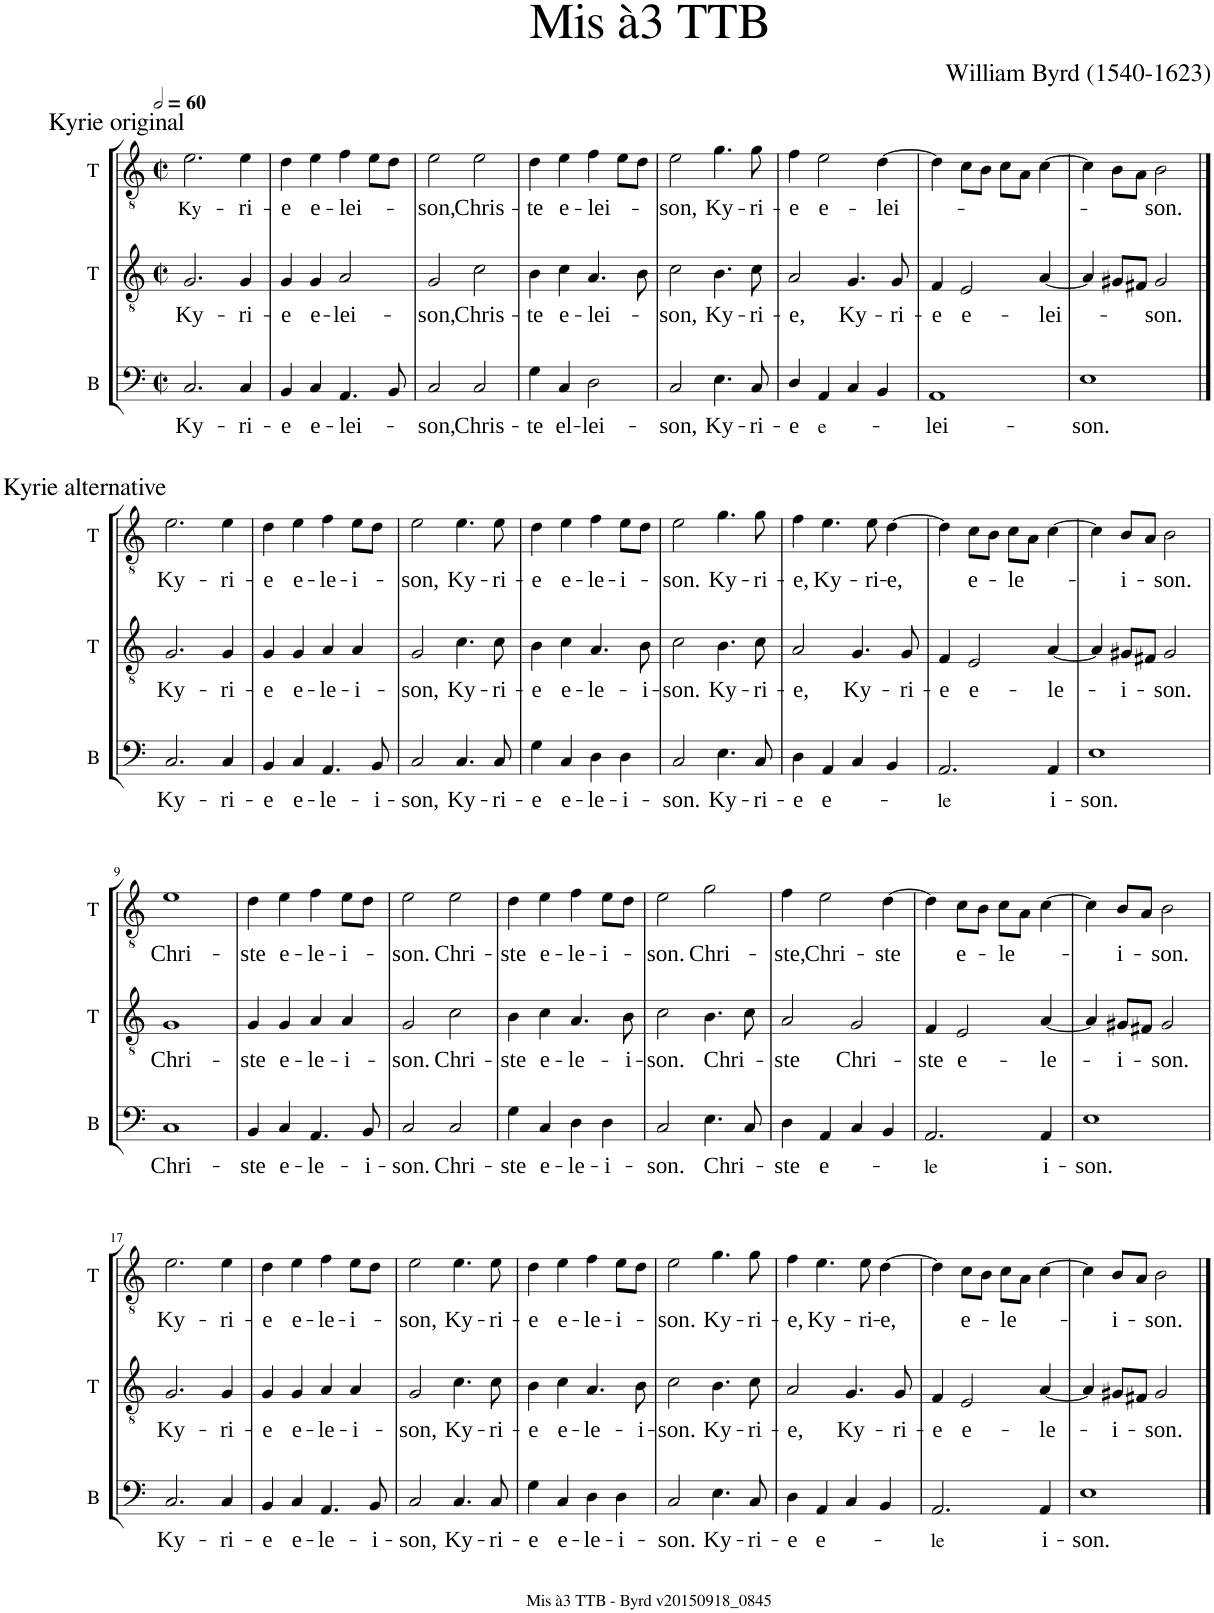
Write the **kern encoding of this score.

**kern	**text	**kern	**text	**kern	**text
*part3	*part3	*part2	*part2	*part1	*part1
*staff3	*staff3	*staff2	*staff2	*staff1	*staff1
*I"B	*	*I"T	*	*I"T	*
*I'B	*	*I'T	*	*I'T	*
*clefF4	*	*clefGv2	*	*clefGv2	*
*k[]	*	*k[]	*	*k[]	*
*M2/2	*	*M2/2	*	*M2/2	*
*met(c|)	*	*met(c|)	*	*met(c|)	*
*MM120	*	*MM120	*	*MM120	*
=1	=1	=1	=1	=1	=1
!	!	!	!	!LO:TX:a:t=Kyrie original	!
!	!LO:LY:b	!	!LO:LY:b	!	!LO:LY:b
2.C/	Ky-	2.G/	Ky-	2.e\	Ky-
!	!LO:LY:b	!	!LO:LY:b	!	!LO:LY:b
4C/	-ri-	4G/	-ri-	4e\	-ri-
=2	=2	=2	=2	=2	=2
!	!LO:LY:b	!	!LO:LY:b	!	!LO:LY:b
4BB/	-e	4G/	-e	4d\	-e
!	!LO:LY:b	!	!LO:LY:b	!	!LO:LY:b
4C/	e-	4G/	e-	4e\	e-
!	!LO:LY:b	!	!LO:LY:b	!	!LO:LY:b
4.AA/	-lei-	2A/	-lei-	4f\	-lei-
.	.	.	.	8e\L	.
8BB/	.	.	.	8d\J	.
=3	=3	=3	=3	=3	=3
!	!LO:LY:b	!	!LO:LY:b	!	!LO:LY:b
2C/	-son,	2G/	-son,	2e\	-son,
!	!LO:LY:b	!	!LO:LY:b	!	!LO:LY:b
2C/	Chris-	2c\	Chris-	2e\	Chris-
=4	=4	=4	=4	=4	=4
!	!LO:LY:b	!	!LO:LY:b	!	!LO:LY:b
4G\	-te	4B\	-te	4d\	-te
!	!LO:LY:b	!	!LO:LY:b	!	!LO:LY:b
4C/	el-	4c\	e-	4e\	e-
!	!LO:LY:b	!	!LO:LY:b	!	!LO:LY:b
2D\	-lei-	4.A/	-lei-	4f\	-lei-
.	.	.	.	8e\L	.
.	.	8B\	.	8d\J	.
=5	=5	=5	=5	=5	=5
!	!LO:LY:b	!	!LO:LY:b	!	!LO:LY:b
2C/	-son,	2c\	-son,	2e\	-son,
!	!LO:LY:b	!	!LO:LY:b	!	!LO:LY:b
4.E\	Ky-	4.B\	Ky-	4.g\	Ky-
!	!LO:LY:b	!	!LO:LY:b	!	!LO:LY:b
8C/	-ri-	8c\	-ri-	8g\	-ri-
=6	=6	=6	=6	=6	=6
!	!LO:LY:b	!	!LO:LY:b	!	!LO:LY:b
4D/	-e	2A/	-e,	4f\	-e
!	!LO:LY:b	!	!	!	!LO:LY:b
4AA/	e-	.	.	2e\	e-
!	!	!	!LO:LY:b	!	!
4C/	.	4.G/	Ky-	.	.
!	!	!	!	!	!LO:LY:b
4BB/	.	.	.	[4d\	-lei-
!	!	!	!LO:LY:b	!	!
.	.	8G/	-ri-	.	.
=7	=7	=7	=7	=7	=7
!	!LO:LY:b	!	!LO:LY:b	!	!
1AA	-lei-	4F/	-e	4d\]	.
!	!	!	!LO:LY:b	!	!
.	.	2E/	e-	8c\L	.
.	.	.	.	8B\J	.
.	.	.	.	8c\L	.
.	.	.	.	8A\J	.
!	!	!	!LO:LY:b	!	!
.	.	[4A/	-lei-	[4c\	.
=8	=8	=8	=8	=8	=8
!	!LO:LY:b	!	!	!	!
1E	-son.	4A/]	.	4c\]	.
.	.	8G#X/L	.	8B\L	.
.	.	8F#X/J	.	8A\J	.
!	!	!	!LO:LY:b	!	!LO:LY:b
.	.	2G#/	-son.	2B\	-son.
!!LO:LB:g=z
==1	==1	==1	==1	==1	==1
!	!	!	!	!LO:TX:a:t=Kyrie alternative	!
!	!LO:LY:b	!	!LO:LY:b	!	!LO:LY:b
2.C/	Ky-	2.G/	Ky-	2.e\	Ky-
!	!LO:LY:b	!	!LO:LY:b	!	!LO:LY:b
4C/	-ri-	4G/	-ri-	4e\	-ri-
=2	=2	=2	=2	=2	=2
!	!LO:LY:b	!	!LO:LY:b	!	!LO:LY:b
4BB/	-e	4G/	-e	4d\	-e
!	!LO:LY:b	!	!LO:LY:b	!	!LO:LY:b
4C/	e-	4G/	e-	4e\	e-
!	!LO:LY:b	!	!LO:LY:b	!	!LO:LY:b
4.AA/	-le-	4A/	-le-	4f\	-le-
!	!	!	!LO:LY:b	!	!LO:LY:b
.	.	4A/	-i-	8e\L	-i-
!	!LO:LY:b	!	!	!	!
8BB/	-i-	.	.	8d\J	.
=3	=3	=3	=3	=3	=3
!	!LO:LY:b	!	!LO:LY:b	!	!LO:LY:b
2C/	-son,	2G/	-son,	2e\	-son,
!	!LO:LY:b	!	!LO:LY:b	!	!LO:LY:b
4.C/	Ky-	4.c\	Ky-	4.e\	Ky-
!	!LO:LY:b	!	!LO:LY:b	!	!LO:LY:b
8C/	-ri-	8c\	-ri-	8e\	-ri-
=4	=4	=4	=4	=4	=4
!	!LO:LY:b	!	!LO:LY:b	!	!LO:LY:b
4G\	-e	4B\	-e	4d\	-e
!	!LO:LY:b	!	!LO:LY:b	!	!LO:LY:b
4C/	e-	4c\	e-	4e\	e-
!	!LO:LY:b	!	!LO:LY:b	!	!LO:LY:b
4D\	-le-	4.A/	-le-	4f\	-le-
!	!LO:LY:b	!	!	!	!LO:LY:b
4D\	-i-	.	.	8e\L	-i-
!	!	!	!LO:LY:b	!	!
.	.	8B\	-i-	8d\J	.
=5	=5	=5	=5	=5	=5
!	!LO:LY:b	!	!LO:LY:b	!	!LO:LY:b
2C/	-son.	2c\	-son.	2e\	-son.
!	!LO:LY:b	!	!LO:LY:b	!	!LO:LY:b
4.E\	Ky-	4.B\	Ky-	4.g\	Ky-
!	!LO:LY:b	!	!LO:LY:b	!	!LO:LY:b
8C/	-ri-	8c\	-ri-	8g\	-ri-
=6	=6	=6	=6	=6	=6
!	!LO:LY:b	!	!LO:LY:b	!	!LO:LY:b
4D\	-e	2A/	-e,	4f\	-e,
!	!LO:LY:b	!	!	!	!LO:LY:b
4AA/	e-	.	.	4.e\	Ky-
!	!	!	!LO:LY:b	!	!
4C/	.	4.G/	Ky-	.	.
!	!	!	!	!	!LO:LY:b
.	.	.	.	8e\	-ri-
!	!	!	!	!	!LO:LY:b
4BB/	.	.	.	[4d\	-e,
!	!	!	!LO:LY:b	!	!
.	.	8G/	-ri-	.	.
=7	=7	=7	=7	=7	=7
!	!LO:LY:b	!	!LO:LY:b	!	!
2.AA/	-le	4F/	-e	4d\]	.
!	!	!	!LO:LY:b	!	!LO:LY:b
.	.	2E/	e-	8c\L	e-
.	.	.	.	8B\J	.
!	!	!	!	!	!LO:LY:b
.	.	.	.	8c\L	-le-
.	.	.	.	8A\J	.
!	!LO:LY:b	!	!LO:LY:b	!	!
4AA/	-i-	[4A/	-le-	[4c\	.
=8	=8	=8	=8	=8	=8
!	!LO:LY:b	!	!	!	!
1E	-son.	4A/]	.	4c\]	.
!	!	!	!LO:LY:b	!	!LO:LY:b
.	.	8G#X/L	-i-	8B/L	-i-
.	.	8F#X/J	.	8A/J	.
!	!	!	!LO:LY:b	!	!LO:LY:b
.	.	2G#/	-son.	2B\	-son.
!!LO:LB:g=z
=9	=9	=9	=9	=9	=9
!	!LO:LY:b	!	!LO:LY:b	!	!LO:LY:b
1C	Chri-	1G	Chri-	1e	Chri-
=10	=10	=10	=10	=10	=10
!	!LO:LY:b	!	!LO:LY:b	!	!LO:LY:b
4BB/	-ste	4G/	-ste	4d\	-ste
!	!LO:LY:b	!	!LO:LY:b	!	!LO:LY:b
4C/	e-	4G/	e-	4e\	e-
!	!LO:LY:b	!	!LO:LY:b	!	!LO:LY:b
4.AA/	-le-	4A/	-le-	4f\	-le-
!	!	!	!LO:LY:b	!	!LO:LY:b
.	.	4A/	-i-	8e\L	-i-
!	!LO:LY:b	!	!	!	!
8BB/	-i-	.	.	8d\J	.
=11	=11	=11	=11	=11	=11
!	!LO:LY:b	!	!LO:LY:b	!	!LO:LY:b
2C/	-son.	2G/	-son.	2e\	-son.
!	!LO:LY:b	!	!LO:LY:b	!	!LO:LY:b
2C/	Chri-	2c\	Chri-	2e\	Chri-
=12	=12	=12	=12	=12	=12
!	!LO:LY:b	!	!LO:LY:b	!	!LO:LY:b
4G\	-ste	4B\	-ste	4d\	-ste
!	!LO:LY:b	!	!LO:LY:b	!	!LO:LY:b
4C/	e-	4c\	e-	4e\	e-
!	!LO:LY:b	!	!LO:LY:b	!	!LO:LY:b
4D\	-le-	4.A/	-le-	4f\	-le-
!	!LO:LY:b	!	!	!	!LO:LY:b
4D\	-i-	.	.	8e\L	-i-
!	!	!	!LO:LY:b	!	!
.	.	8B\	-i-	8d\J	.
=13	=13	=13	=13	=13	=13
!	!LO:LY:b	!	!LO:LY:b	!	!LO:LY:b
2C/	-son.	2c\	-son.	2e\	-son.
!	!LO:LY:b	!	!LO:LY:b	!	!LO:LY:b
4.E\	Chri-	4.B\	Chri-	2g\	Chri-
8C/	.	8c\	.	.	.
=14	=14	=14	=14	=14	=14
!	!LO:LY:b	!	!LO:LY:b	!	!LO:LY:b
4D\	-ste	2A/	-ste	4f\	-ste,
!	!LO:LY:b	!	!	!	!LO:LY:b
4AA/	e-	.	.	2e\	Chri-
!	!	!	!LO:LY:b	!	!
4C/	.	2G/	Chri-	.	.
!	!	!	!	!	!LO:LY:b
4BB/	.	.	.	[4d\	-ste
=15	=15	=15	=15	=15	=15
!	!LO:LY:b	!	!LO:LY:b	!	!
2.AA/	-le	4F/	-ste	4d\]	.
!	!	!	!LO:LY:b	!	!LO:LY:b
.	.	2E/	e-	8c\L	e-
.	.	.	.	8B\J	.
!	!	!	!	!	!LO:LY:b
.	.	.	.	8c\L	-le-
.	.	.	.	8A\J	.
!	!LO:LY:b	!	!LO:LY:b	!	!
4AA/	-i-	[4A/	-le-	[4c\	.
=16	=16	=16	=16	=16	=16
!	!LO:LY:b	!	!	!	!
1E	-son.	4A/]	.	4c\]	.
!	!	!	!LO:LY:b	!	!LO:LY:b
.	.	8G#X/L	-i-	8B/L	-i-
.	.	8F#X/J	.	8A/J	.
!	!	!	!LO:LY:b	!	!LO:LY:b
.	.	2G#/	-son.	2B\	-son.
!!LO:LB:g=z
=17	=17	=17	=17	=17	=17
!	!LO:LY:b	!	!LO:LY:b	!	!LO:LY:b
2.C/	Ky-	2.G/	Ky-	2.e\	Ky-
!	!LO:LY:b	!	!LO:LY:b	!	!LO:LY:b
4C/	-ri-	4G/	-ri-	4e\	-ri-
=18	=18	=18	=18	=18	=18
!	!LO:LY:b	!	!LO:LY:b	!	!LO:LY:b
4BB/	-e	4G/	-e	4d\	-e
!	!LO:LY:b	!	!LO:LY:b	!	!LO:LY:b
4C/	e-	4G/	e-	4e\	e-
!	!LO:LY:b	!	!LO:LY:b	!	!LO:LY:b
4.AA/	-le-	4A/	-le-	4f\	-le-
!	!	!	!LO:LY:b	!	!LO:LY:b
.	.	4A/	-i-	8e\L	-i-
!	!LO:LY:b	!	!	!	!
8BB/	-i-	.	.	8d\J	.
=19	=19	=19	=19	=19	=19
!	!LO:LY:b	!	!LO:LY:b	!	!LO:LY:b
2C/	-son,	2G/	-son,	2e\	-son,
!	!LO:LY:b	!	!LO:LY:b	!	!LO:LY:b
4.C/	Ky-	4.c\	Ky-	4.e\	Ky-
!	!LO:LY:b	!	!LO:LY:b	!	!LO:LY:b
8C/	-ri-	8c\	-ri-	8e\	-ri-
=20	=20	=20	=20	=20	=20
!	!LO:LY:b	!	!LO:LY:b	!	!LO:LY:b
4G\	-e	4B\	-e	4d\	-e
!	!LO:LY:b	!	!LO:LY:b	!	!LO:LY:b
4C/	e-	4c\	e-	4e\	e-
!	!LO:LY:b	!	!LO:LY:b	!	!LO:LY:b
4D\	-le-	4.A/	-le-	4f\	-le-
!	!LO:LY:b	!	!	!	!LO:LY:b
4D\	-i-	.	.	8e\L	-i-
!	!	!	!LO:LY:b	!	!
.	.	8B\	-i-	8d\J	.
=21	=21	=21	=21	=21	=21
!	!LO:LY:b	!	!LO:LY:b	!	!LO:LY:b
2C/	-son.	2c\	-son.	2e\	-son.
!	!LO:LY:b	!	!LO:LY:b	!	!LO:LY:b
4.E\	Ky-	4.B\	Ky-	4.g\	Ky-
!	!LO:LY:b	!	!LO:LY:b	!	!LO:LY:b
8C/	-ri-	8c\	-ri-	8g\	-ri-
=22	=22	=22	=22	=22	=22
!	!LO:LY:b	!	!LO:LY:b	!	!LO:LY:b
4D\	-e	2A/	-e,	4f\	-e,
!	!LO:LY:b	!	!	!	!LO:LY:b
4AA/	e-	.	.	4.e\	Ky-
!	!	!	!LO:LY:b	!	!
4C/	.	4.G/	Ky-	.	.
!	!	!	!	!	!LO:LY:b
.	.	.	.	8e\	-ri-
!	!	!	!	!	!LO:LY:b
4BB/	.	.	.	[4d\	-e,
!	!	!	!LO:LY:b	!	!
.	.	8G/	-ri-	.	.
=23	=23	=23	=23	=23	=23
!	!LO:LY:b	!	!LO:LY:b	!	!
2.AA/	-le	4F/	-e	4d\]	.
!	!	!	!LO:LY:b	!	!LO:LY:b
.	.	2E/	e-	8c\L	e-
.	.	.	.	8B\J	.
!	!	!	!	!	!LO:LY:b
.	.	.	.	8c\L	-le-
.	.	.	.	8A\J	.
!	!LO:LY:b	!	!LO:LY:b	!	!
4AA/	-i-	[4A/	-le-	[4c\	.
=24	=24	=24	=24	=24	=24
!	!LO:LY:b	!	!	!	!
1E	-son.	4A/]	.	4c\]	.
!	!	!	!LO:LY:b	!	!LO:LY:b
.	.	8G#X/L	-i-	8B/L	-i-
.	.	8F#X/J	.	8A/J	.
!	!	!	!LO:LY:b	!	!LO:LY:b
.	.	2G#/	-son.	2B\	-son.
==	==	==	==	==	==
*-	*-	*-	*-	*-	*-
